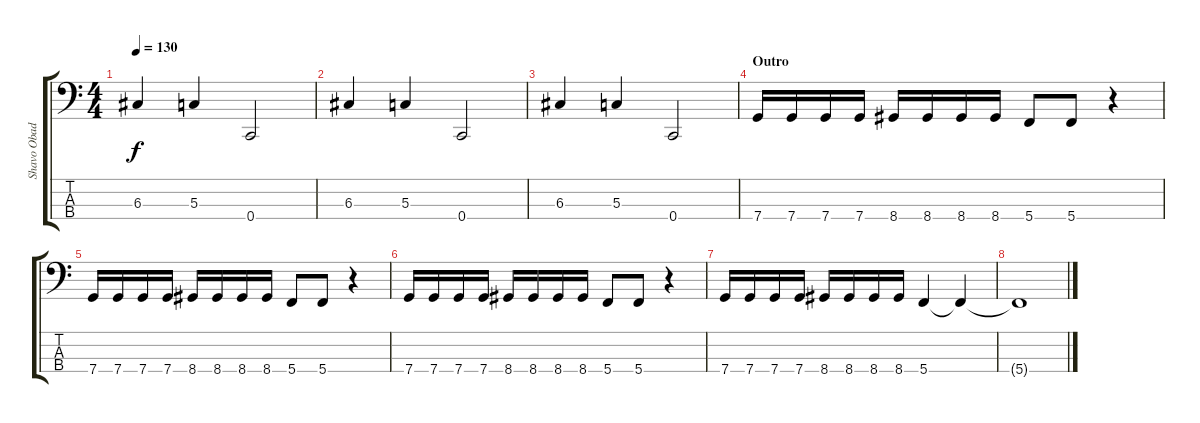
\track ("Shavo Obadijan" "Shavo Obad") {instrument electricbasspick}
\staff {score tabs}
\tuning (F2 C2 G1 C1) {hide}
\ts (4 4)
\tempo 130
\clef f4
\ks c
6.3.4{dy f} 5.3.4 0.4.2 |
6.3.4 5.3.4 0.4.2 |
6.3.4 5.3.4 0.4.2 |
\section ("" "Outro")
7.4.16 7.4.16 7.4.16 7.4.16 8.4.16 8.4.16 8.4.16 8.4.16 5.4.8 5.4.8 r.4 |
7.4.16 7.4.16 7.4.16 7.4.16 8.4.16 8.4.16 8.4.16 8.4.16 5.4.8 5.4.8 r.4 |
7.4.16 7.4.16 7.4.16 7.4.16 8.4.16 8.4.16 8.4.16 8.4.16 5.4.8 5.4.8 r.4 |
7.4.16 7.4.16 7.4.16 7.4.16 8.4.16 8.4.16 8.4.16 8.4.16 5.4.4 5.4{t}.4 |
5.4{t}.1
